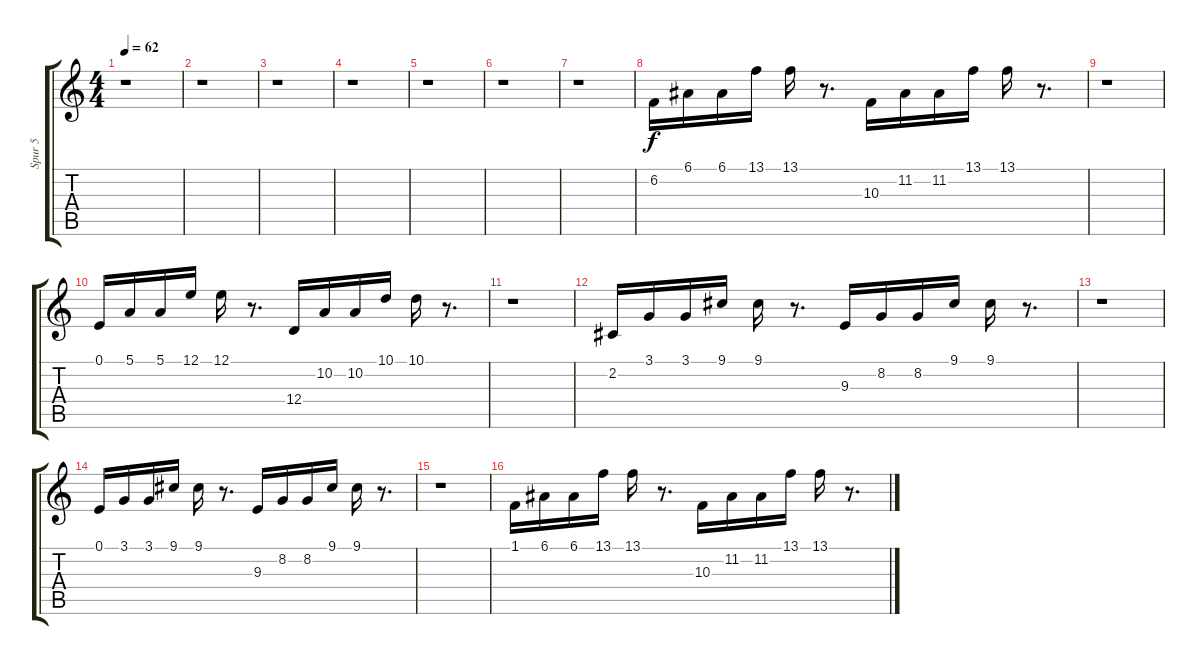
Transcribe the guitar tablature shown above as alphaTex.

\track ("Spur 5" "Spur 5") {instrument stringensemble1}
\staff {score tabs}
\tuning (E4 B3 G3 D3 A2 E2) {hide}
\ts (4 4)
\tempo 62
\clef g2
\ks c
r.1{dy f instrument stringensemble1} |
r.1 |
r.1 |
r.1 |
r.1 |
r.1 |
r.1 |
6.2.16 6.1.16 6.1.16 13.1.16 13.1.16 r.8{d} 10.3.16 11.2.16 11.2.16 13.1.16 13.1.16 r.8{d} |
r.1 |
0.1.16 5.1.16 5.1.16 12.1.16 12.1.16 r.8{d} 12.4.16 10.2.16 10.2.16 10.1.16 10.1.16 r.8{d} |
r.1 |
2.2.16 3.1.16 3.1.16 9.1.16 9.1.16 r.8{d} 9.3.16 8.2.16 8.2.16 9.1.16 9.1.16 r.8{d} |
r.1 |
0.1.16 3.1.16 3.1.16 9.1.16 9.1.16 r.8{d} 9.3.16 8.2.16 8.2.16 9.1.16 9.1.16 r.8{d} |
r.1 |
1.1.16 6.1.16 6.1.16 13.1.16 13.1.16 r.8{d} 10.3.16 11.2.16 11.2.16 13.1.16 13.1.16 r.8{d}
